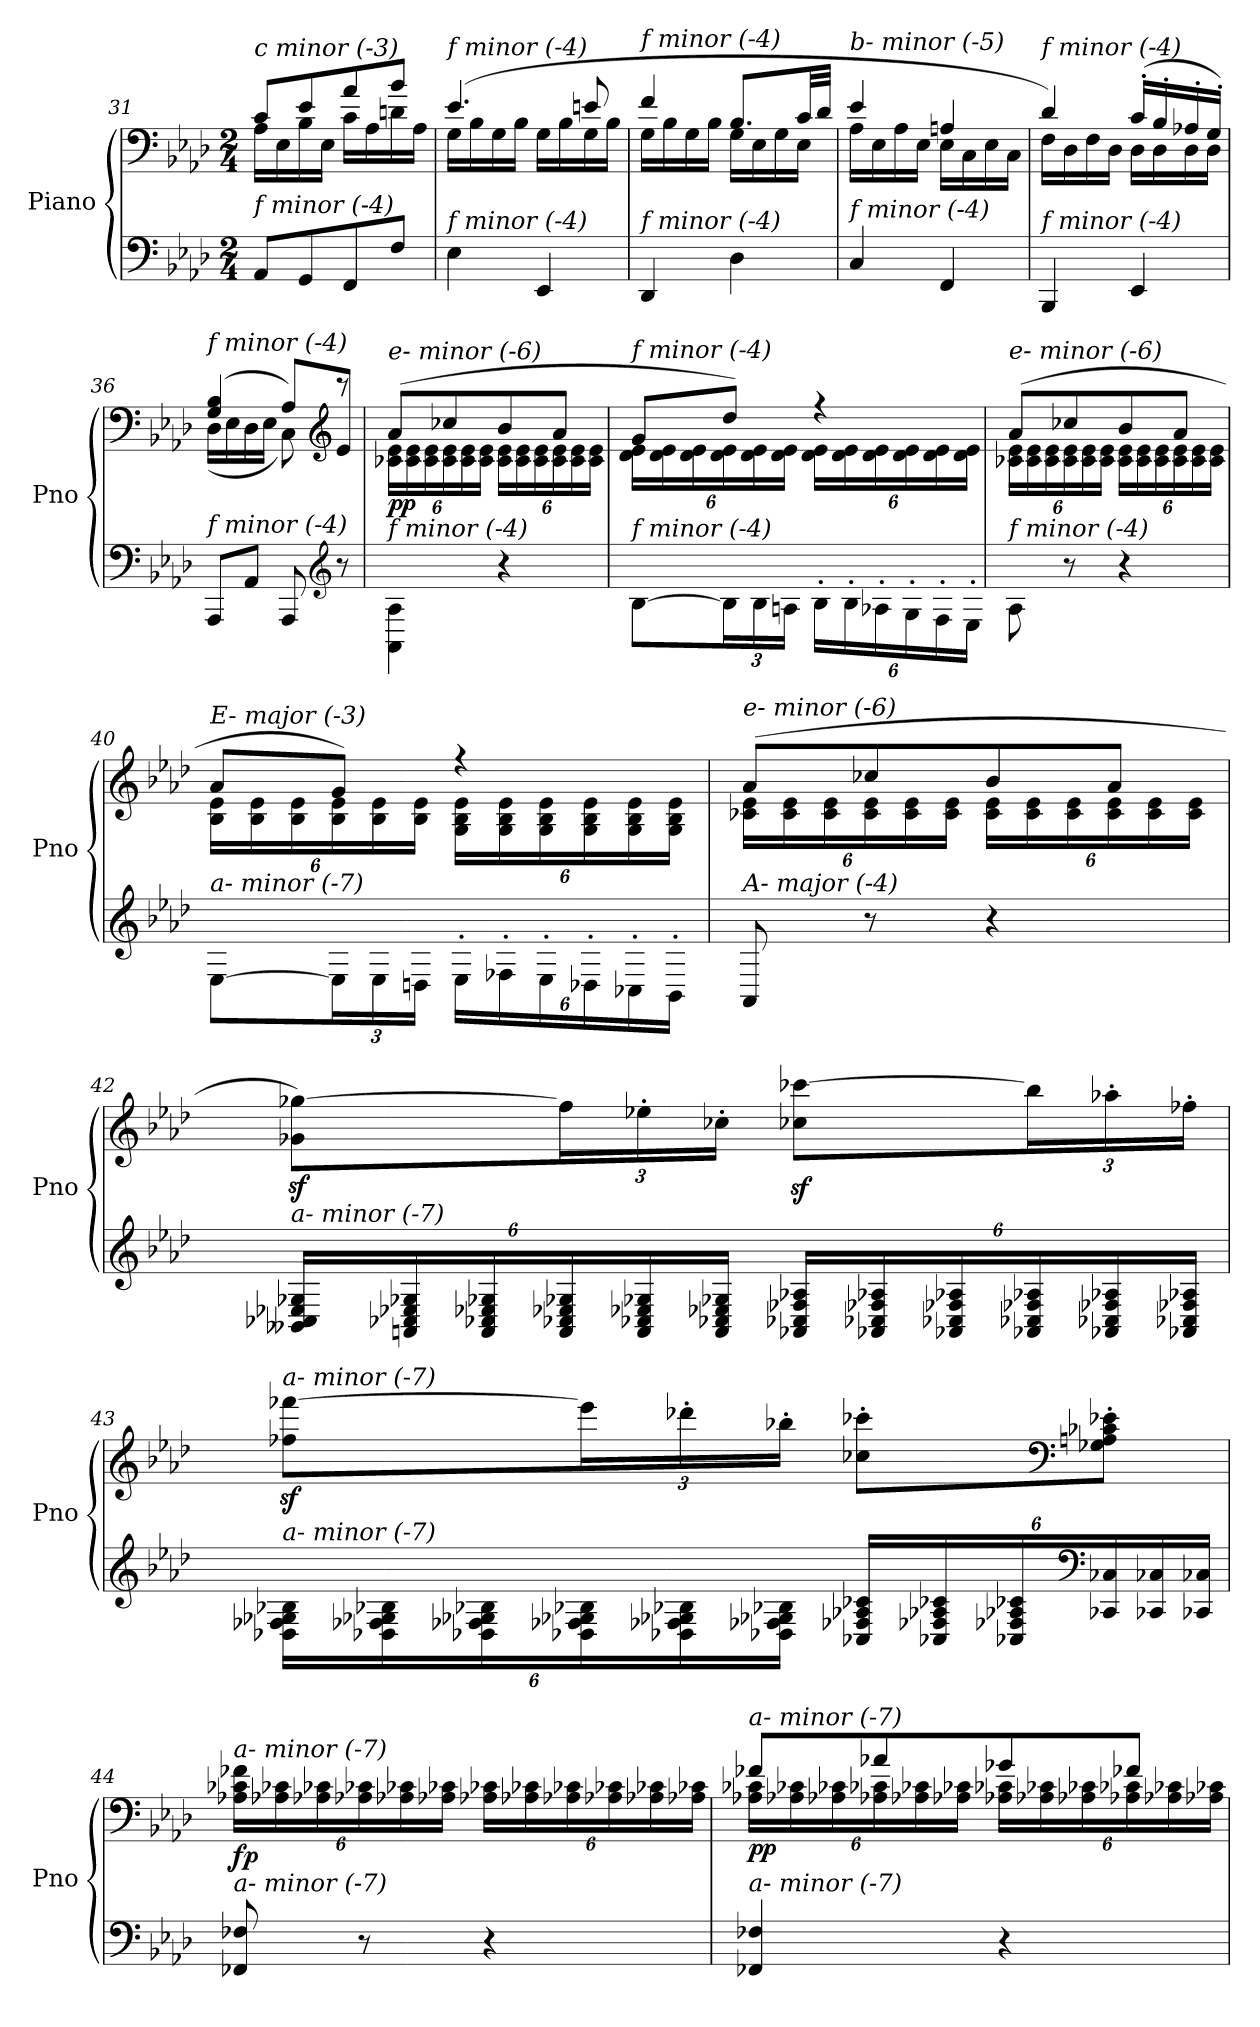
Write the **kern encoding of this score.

**kern	**kern	**dynam
*part1	*part1	*part1
*staff2	*staff1	*staff1/2
*I"Piano	*	*
*I'Pno	*	*
*clefF4	*clefF4	*
*k[b-e-a-d-]	*k[b-e-a-d-]	*
*M2/4	*M2/4	*
=31	=31	=31
*	*^	*
!	!LO:TX:i:t=c minor (-3)	!	!
!LO:TX:i:t=f minor (-4)	!	!	!
8AA-/L	8c/L	16A-\LL	.
.	.	16E-\	.
8GG/	8e-/	16B-\	.
.	.	16E-\JJ	.
8FF/	8a-/	16c\LL	.
.	.	16A-\	.
8F/J	8b-/J	16dn\	.
.	.	16A-\JJ	.
!!LO:LB:g=z	!!
=32	=32	=32	=32
!	!LO:TX:i:t=f minor (-4)	!	!
!LO:TX:i:t=f minor (-4)	!	!	!
4E-\	(>4.e-/	16G\LL	.
.	.	16B-\	.
.	.	16G\	.
.	.	16B-\JJ	.
4EE-/	.	16G\LL	.
.	.	16B-\	.
.	8en/	16G\	.
.	.	16B-\JJ	.
=33	=33	=33	=33
!	!LO:TX:i:t=f minor (-4)	!	!
!LO:TX:i:t=f minor (-4)	!	!	!
4DD-/	4f/	16G\LL	.
.	.	16B-\	.
.	.	16G\	.
.	.	16B-\JJ	.
4D-\	8.B-/L	16G\LL	.
.	.	16E-\	.
.	.	16G\	.
.	32c/LL	16E-\JJ	.
.	32d-/JJJ	.	.
=34	=34	=34	=34
!	!LO:TX:i:t=b- minor (-5)	!	!
!LO:TX:i:t=f minor (-4)	!	!	!
4C/	4e-/	16A-\LL	.
.	.	16E-\	.
.	.	16A-\	.
.	.	16E-\JJ	.
4FF/	4An/	16E-\LL	.
.	.	16C\	.
.	.	16E-\	.
.	.	16C\JJ	.
=35	=35	=35	=35
!	!LO:TX:i:t=f minor (-4)	!	!
!LO:TX:i:t=f minor (-4)	!	!	!
4BBB-/	4d-/)	16F\LL	.
.	.	16D-\	.
.	.	16F\	.
.	.	16D-\JJ	.
4EE-/	(>16c'/LL	16D-\LL	.
.	16B-'/	16D-\	.
.	16A-X'/	16D-\	.
.	16G'/JJ)	16D-\JJ	.
!!LO:LB:g=z	!!
=36	=36	=36	=36
!	!LO:TX:i:t=f minor (-4)	!	!
!LO:TX:i:t=f minor (-4)	!	!	!
8AAA-/L	(>4G/ 4B-/	(<16D-\LL	.
.	.	16E-\	.
8AA-/J	.	16D-\	.
.	.	16E-\JJ	.
8AAA-/	8A-/L)	8C\)	.
*clefG2	*clefG2	*	*
8r	8e-/J	8rccc	.
=37	=37	=37	=37
*	*	*Xbrackettup	*
!	!LO:TX:i:t=e- minor (-6)	!	!
!LO:TX:i:t=f minor (-4)	!	!	!
!	!	!	!LO:DY:b
4AA-\ 4A-\	(>8a-/L	24c-X\ 24e-\LL	pp
.	.	24c-\ 24e-\	.
.	.	24c-\ 24e-\	.
.	8cc-X/	24c-\ 24e-\	.
.	.	24c-\ 24e-\	.
.	.	24c-\ 24e-\JJ	.
4r	8b-/	24c-\ 24e-\LL	.
.	.	24c-\ 24e-\	.
.	.	24c-\ 24e-\	.
.	8a-/J	24c-\ 24e-\	.
.	.	24c-\ 24e-\	.
.	.	24c-\ 24e-\JJ	.
=38	=38	=38	=38
!	!LO:TX:i:t=f minor (-4)	!	!
!LO:TX:i:t=f minor (-4)	!	!	!
[8B-\L	8g/L	24d-\ 24e-\LL	.
.	.	24d-\ 24e-\	.
.	.	24d-\ 24e-\	.
*Xbrackettup	*	*	*
24B-\L]	8dd-/J)	24d-\ 24e-\	.
24B-\	.	24d-\ 24e-\	.
24An\JJ	.	24d-\ 24e-\JJ	.
24B-'\LL	4r	24d-\ 24e-\LL	.
24B-'\	.	24d-\ 24e-\	.
24A-X'\	.	24d-\ 24e-\	.
24G'\	.	24d-\ 24e-\	.
24F'\	.	24d-\ 24e-\	.
24E-'\JJ	.	24d-\ 24e-\JJ	.
!!LO:PB:g=z	!!
=39	=39	=39	=39
!	!LO:TX:i:t=e- minor (-6)	!	!
!LO:TX:i:t=f minor (-4)	!	!	!
8A-\	(>8a-/L	24c-X\ 24e-\LL	.
.	.	24c-\ 24e-\	.
.	.	24c-\ 24e-\	.
8r	8cc-X/	24c-\ 24e-\	.
.	.	24c-\ 24e-\	.
.	.	24c-\ 24e-\JJ	.
4r	8b-/	24c-\ 24e-\LL	.
.	.	24c-\ 24e-\	.
.	.	24c-\ 24e-\	.
.	8a-/J	24c-\ 24e-\	.
.	.	24c-\ 24e-\	.
.	.	24c-\ 24e-\JJ	.
=40	=40	=40	=40
!	!LO:TX:i:t=E- major (-3)	!	!
!LO:TX:i:t=a- minor (-7)	!	!	!
[8E-\L	8a-/L	24B-\ 24e-\LL	.
.	.	24B-\ 24e-\	.
.	.	24B-\ 24e-\	.
24E-\L]	8g/J)	24B-\ 24e-\	.
24E-\	.	24B-\ 24e-\	.
24Dn\JJ	.	24B-\ 24e-\JJ	.
24E-'\LL	4r	24G\ 24B-\ 24e-\LL	.
24F-X'\	.	24G\ 24B-\ 24e-\	.
24E-'\	.	24G\ 24B-\ 24e-\	.
24D-X'\	.	24G\ 24B-\ 24e-\	.
24C-X'\	.	24G\ 24B-\ 24e-\	.
24BB-'\JJ	.	24G\ 24B-\ 24e-\JJ	.
!!LO:LB:g=z	!!
=41	=41	=41	=41
!	!LO:TX:i:t=e- minor (-6)	!	!
!LO:TX:i:t=A- major (-4)	!	!	!
8AA-/	(>8a-/L	24c-X\ 24e-\LL	.
.	.	24c-\ 24e-\	.
.	.	24c-\ 24e-\	.
!	!	!	!LO:DY:b
8r	8cc-X/	24c-\ 24e-\	other-dynamics
.	.	24c-\ 24e-\	.
.	.	24c-\ 24e-\JJ	.
4r	8b-/	24c-\ 24e-\LL	.
.	.	24c-\ 24e-\	.
.	.	24c-\ 24e-\	.
.	8a-/J	24c-\ 24e-\	.
.	.	24c-\ 24e-\	.
.	.	24c-\ 24e-\JJ	.
!!LO:LB:g=z
=42	=42	=42	=42
!	!LO:TX:i:t=a- minor (-7)	!	!
!LO:TX:i:t=a- minor (-7)	!	!	!
*	*v	*v	*
24BB--Xi/ 24C-Xj/ 24E-Xj/ 24G-Xj/LL	8g-Xj\z< [8gg-Xj\z<L)	.
24AA/ 24C-Xj/ 24E-Xj/ 24G-Xj/	.	.
24AA/ 24C-Xj/ 24E-Xj/ 24G-Xj/	.	.
*Xtuplet	*	*
24AA/ 24C-Xj/ 24E-Xj/ 24G-Xj/	24ff#\L]	.
24AA/ 24C-Xj/ 24E-Xj/ 24G-Xj/	24ee-X'j\	.
24AA/ 24C-Xj/ 24E-Xj/ 24G-Xj/JJ	24cc-X'j\JJ	.
*tuplet	*	*
24AA-Xj/ 24C-Xj/ 24F-Xj/ 24A-Xj/LL	8cc-Xj\z< [8ccc-Xj\z<L	.
24AA-Xj/ 24C-Xj/ 24F-Xj/ 24A-Xj/	.	.
24AA-Xj/ 24C-Xj/ 24F-Xj/ 24A-Xj/	.	.
*Xtuplet	*	*
24AA-Xj/ 24C-Xj/ 24F-Xj/ 24A-Xj/	24bb\L]	.
24AA-Xj/ 24C-Xj/ 24F-Xj/ 24A-Xj/	24aa-X'j\	.
24AA-Xj/ 24C-Xj/ 24F-Xj/ 24A-Xj/JJ	24ff-X'j\JJ	.
=43	=43	=43
*tuplet	*	*
!	!LO:TX:i:t=a- minor (-7)	!
!LO:TX:i:t=a- minor (-7)	!	!
24D-Xj\ 24F-Xj\ 24G-Xj\ 24B-Xj\LL	8ff-Xj\z< [8fff-Xj\z<L	.
24D-Xj\ 24F-Xj\ 24G-Xj\ 24B-Xj\	.	.
24D-Xj\ 24F-Xj\ 24G-Xj\ 24B-Xj\	.	.
24D-Xj\ 24F-Xj\ 24G-Xj\ 24B-Xj\	24eee\L]	.
24D-Xj\ 24F-Xj\ 24G-Xj\ 24B-Xj\	24ddd-X'j\	.
24D-Xj\ 24F-Xj\ 24G-Xj\ 24B-Xj\JJ	24bb-X'j\JJ	.
24C-Xj/ 24F-Xj/ 24A-Xj/ 24c-Xj/LL	8cc-Xj\' 8ccc-Xj\'L	.
24C-Xj/ 24F-Xj/ 24A-Xj/ 24c-Xj/	.	.
24C-Xj/ 24F-Xj/ 24A-Xj/ 24c-Xj/	.	.
*clefF4	*clefF4	*
24CC-Xj/ 24C-Xj/	8G-Xj\' 8An\' 8c-Xj\' 8e-Xj\'J	.
24CC-Xj/ 24C-Xj/	.	.
24CC-Xj/ 24C-Xj/JJ	.	.
!!LO:LB:g=z
=44	=44	=44
!	!LO:TX:i:t=a- minor (-7)	!
!LO:TX:i:t=a- minor (-7)	!	!
!	!	!LO:DY:b
8FF-Xj/ 8F-Xj/	24A-Xj\ 24c-Xj\ 24f-Xj\LL	fp
.	24A-Xj\ 24c-Xj\	.
.	24A-Xj\ 24c-Xj\	.
8r	24A-Xj\ 24c-Xj\	.
.	24A-Xj\ 24c-Xj\	.
.	24A-Xj\ 24c-Xj\JJ	.
!	!	!LO:DY:b
4r	24A-Xj\ 24c-Xj\LL	other-dynamics
.	24A-Xj\ 24c-Xj\	.
.	24A-Xj\ 24c-Xj\	.
.	24A-Xj\ 24c-Xj\	.
.	24A-Xj\ 24c-Xj\	.
.	24A-Xj\ 24c-Xj\JJ	.
=45	=45	=45
*	*^	*
!	!LO:TX:i:t=a- minor (-7)	!	!
!LO:TX:i:t=a- minor (-7)	!	!	!
!	!	!	!LO:DY:b
4FF-Xj/ 4F-Xj/	24A-Xj\ 24c-Xj\LL	8f-Xj/L	pp
.	24A-Xj\ 24c-Xj\	.	.
.	24A-Xj\ 24c-Xj\	.	.
.	24A-Xj\ 24c-Xj\	8a-Xj/	.
.	24A-Xj\ 24c-Xj\	.	.
.	24A-Xj\ 24c-Xj\JJ	.	.
4r	24A-Xj\ 24c-Xj\LL	8g-Xj/	.
.	24A-Xj\ 24c-Xj\	.	.
.	24A-Xj\ 24c-Xj\	.	.
.	24A-Xj\ 24c-Xj\	8f-Xj/J	.
.	24A-Xj\ 24c-Xj\	.	.
.	24A-Xj\ 24c-Xj\JJ	.	.
*	*v	*v	*
=	=	=
*-	*-	*-
